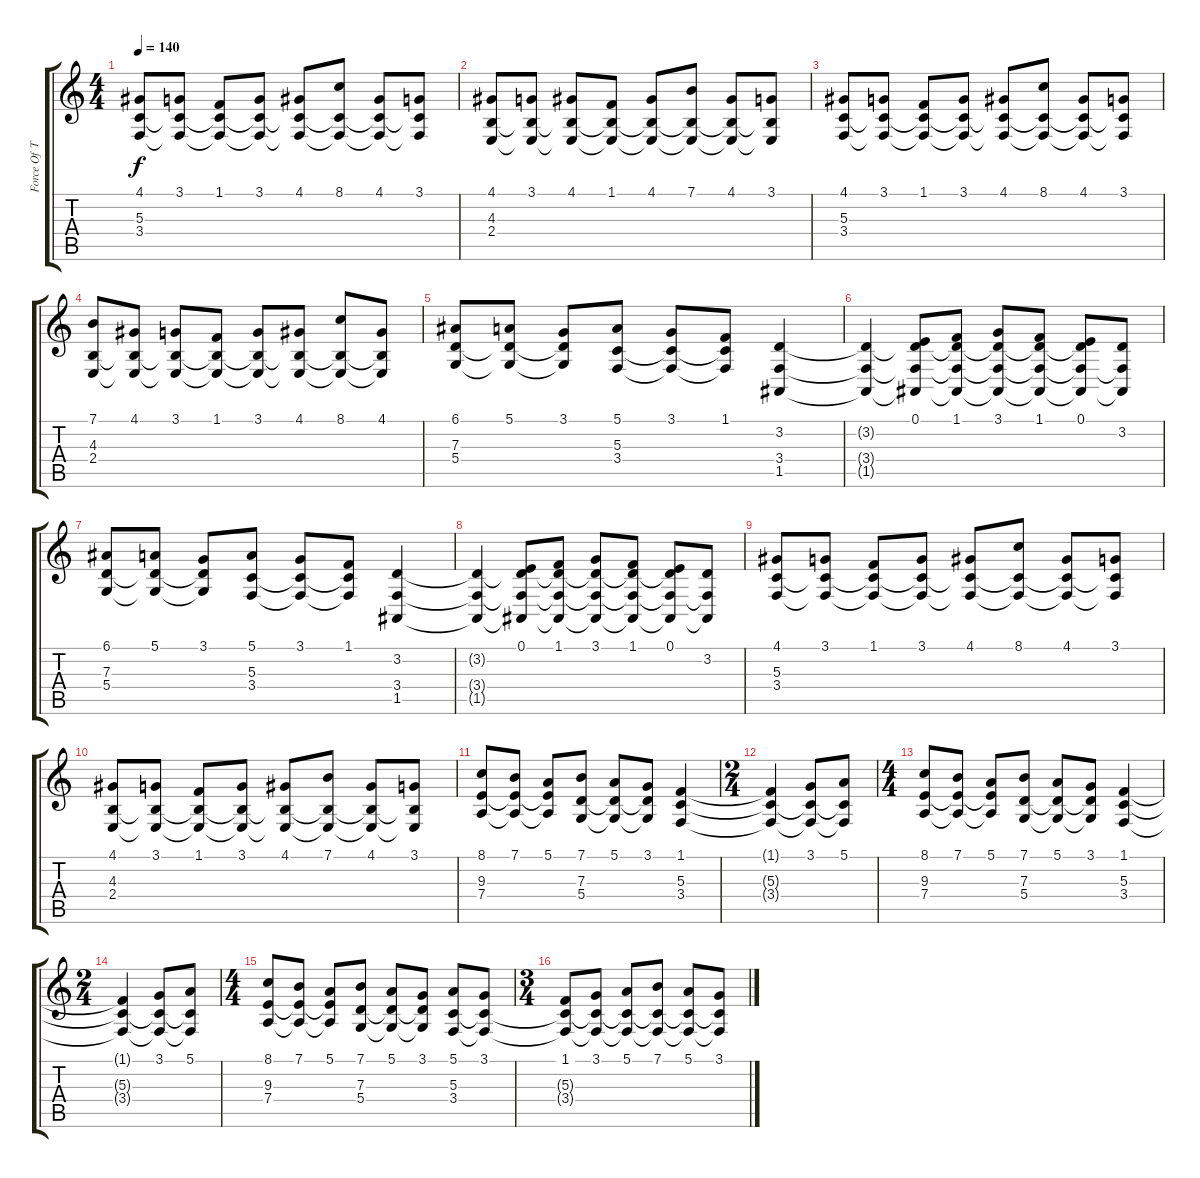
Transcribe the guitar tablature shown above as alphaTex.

\track ("Force Of The Evil Sphere" "Force Of T") {instrument harpsichord}
\staff {score tabs}
\tuning (E4 B3 G3 D3 A2 E2) {hide}
\ts (4 4)
\tempo 140
\clef g2
\ks c
(4.1 5.3 3.4).8{dy f} (3.1 5.3{t} 3.4{t}).8 (1.1 5.3{t} 3.4{t}).8 (3.1 5.3{t} 3.4{t}).8 (4.1 5.3{t} 3.4{t}).8 (8.1 5.3{t} 3.4{t}).8 (4.1 5.3{t} 3.4{t}).8 (3.1 5.3{t} 3.4{t}).8 |
(4.1 4.3 2.4).8 (3.1 4.3{t} 2.4{t}).8 (4.1 4.3{t} 2.4{t}).8 (1.1 4.3{t} 2.4{t}).8 (4.1 4.3{t} 2.4{t}).8 (7.1 4.3{t} 2.4{t}).8 (4.1 4.3{t} 2.4{t}).8 (3.1 4.3{t} 2.4{t}).8 |
(4.1 5.3 3.4).8 (3.1 5.3{t} 3.4{t}).8 (1.1 5.3{t} 3.4{t}).8 (3.1 5.3{t} 3.4{t}).8 (4.1 5.3{t} 3.4{t}).8 (8.1 5.3{t} 3.4{t}).8 (4.1 5.3{t} 3.4{t}).8 (3.1 5.3{t} 3.4{t}).8 |
(7.1 4.3 2.4).8 (4.1 4.3{t} 2.4{t}).8 (3.1 4.3{t} 2.4{t}).8 (1.1 4.3{t} 2.4{t}).8 (3.1 4.3{t} 2.4{t}).8 (4.1 4.3{t} 2.4{t}).8 (8.1 4.3{t} 2.4{t}).8 (4.1 4.3{t} 2.4{t}).8 |
(6.1 7.3 5.4).8 (5.1 7.3{t} 5.4{t}).8 (3.1 7.3{t} 5.4{t}).8 (5.1 5.3 3.4).8 (3.1 5.3{t} 3.4{t}).8 (1.1 5.3{t} 3.4{t}).8 (3.2 3.4 1.5).4 |
(3.2{t} 3.4{t} 1.5{t}).4 (0.1 3.2{t} 3.4{t} 1.5{t}).8 (1.1 3.2{t} 3.4{t} 1.5{t}).8 (3.1 3.2{t} 3.4{t} 1.5{t}).8 (1.1 3.2{t} 3.4{t} 1.5{t}).8 (0.1 3.2{t} 3.4{t} 1.5{t}).8 (3.2 3.4{t} 1.5{t}).8 |
(6.1 7.3 5.4).8 (5.1 7.3{t} 5.4{t}).8 (3.1 7.3{t} 5.4{t}).8 (5.1 5.3 3.4).8 (3.1 5.3{t} 3.4{t}).8 (1.1 5.3{t} 3.4{t}).8 (3.2 3.4 1.5).4 |
(3.2{t} 3.4{t} 1.5{t}).4 (0.1 3.2{t} 3.4{t} 1.5{t}).8 (1.1 3.2{t} 3.4{t} 1.5{t}).8 (3.1 3.2{t} 3.4{t} 1.5{t}).8 (1.1 3.2{t} 3.4{t} 1.5{t}).8 (0.1 3.2{t} 3.4{t} 1.5{t}).8 (3.2 3.4{t} 1.5{t}).8 |
(4.1 5.3 3.4).8 (3.1 5.3{t} 3.4{t}).8 (1.1 5.3{t} 3.4{t}).8 (3.1 5.3{t} 3.4{t}).8 (4.1 5.3{t} 3.4{t}).8 (8.1 5.3{t} 3.4{t}).8 (4.1 5.3{t} 3.4{t}).8 (3.1 5.3{t} 3.4{t}).8 |
(4.1 4.3 2.4).8 (3.1 4.3{t} 2.4{t}).8 (1.1 4.3{t} 2.4{t}).8 (3.1 4.3{t} 2.4{t}).8 (4.1 4.3{t} 2.4{t}).8 (7.1 4.3{t} 2.4{t}).8 (4.1 4.3{t} 2.4{t}).8 (3.1 4.3{t} 2.4{t}).8 |
(8.1 9.3 7.4).8 (7.1 9.3{t} 7.4{t}).8 (5.1 9.3{t} 7.4{t}).8 (7.1 7.3 5.4).8 (5.1 7.3{t} 5.4{t}).8 (3.1 7.3{t} 5.4{t}).8 (1.1 5.3 3.4).4 |
\ts (2 4)
(1.1{t} 5.3{t} 3.4{t}).4 (3.1 5.3{t} 3.4{t}).8 (5.1 5.3{t} 3.4{t}).8 |
\ts (4 4)
(8.1 9.3 7.4).8 (7.1 9.3{t} 7.4{t}).8 (5.1 9.3{t} 7.4{t}).8 (7.1 7.3 5.4).8 (5.1 7.3{t} 5.4{t}).8 (3.1 7.3{t} 5.4{t}).8 (1.1 5.3 3.4).4 |
\ts (2 4)
(1.1{t} 5.3{t} 3.4{t}).4 (3.1 5.3{t} 3.4{t}).8 (5.1 5.3{t} 3.4{t}).8 |
\ts (4 4)
(8.1 9.3 7.4).8 (7.1 9.3{t} 7.4{t}).8 (5.1 9.3{t} 7.4{t}).8 (7.1 7.3 5.4).8 (5.1 7.3{t} 5.4{t}).8 (3.1 7.3{t} 5.4{t}).8 (5.1 5.3 3.4).8 (3.1 5.3{t} 3.4{t}).8 |
\ts (3 4)
(1.1 5.3{t} 3.4{t}).8 (3.1 5.3{t} 3.4{t}).8 (5.1 5.3{t} 3.4{t}).8 (7.1 5.3{t} 3.4{t}).8 (5.1 5.3{t} 3.4{t}).8 (3.1 5.3{t} 3.4{t}).8
